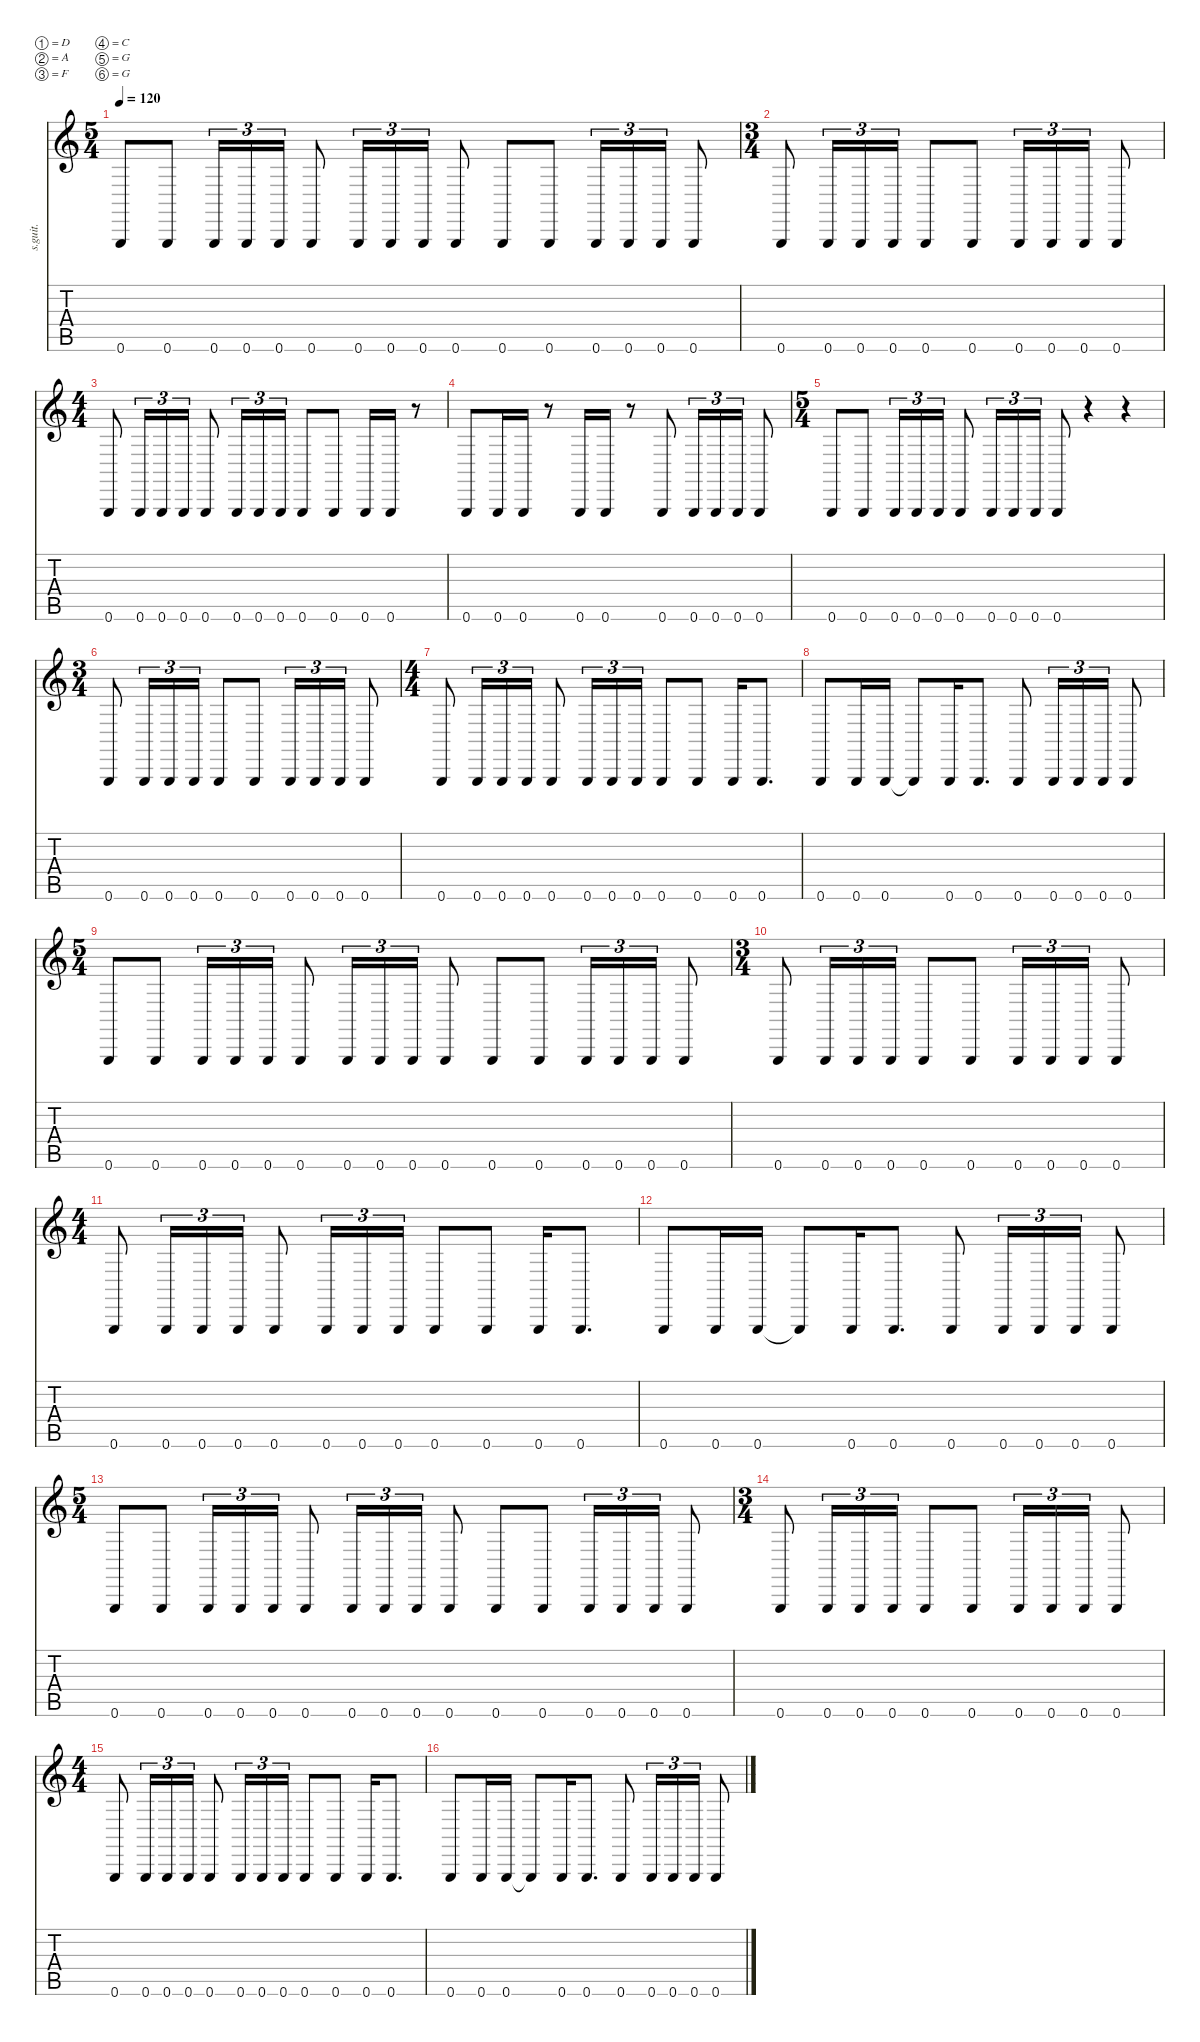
\defaultSystemsLayout 4
\hideDynamics
\bracketExtendMode nobrackets
\track ("Bass" "s.guit.") {instrument electricbasspick}
\staff {score tabs}
\tuning (D3 A2 F2 C2 G1 G0)
\ts (5 4)
\beaming (8 2 2 2 2)
\tempo 120
\clef g2
\ks c
0.6.8{lyrics (0 "") lyrics (1 "") lyrics (2 "") lyrics (3 "") lyrics (4 "") dy f} 0.6.8{lyrics (0 "") lyrics (1 "") lyrics (2 "") lyrics (3 "") lyrics (4 "")} 0.6.16{tu (3 2) lyrics (0 "") lyrics (1 "") lyrics (2 "") lyrics (3 "") lyrics (4 "")} 0.6.16{tu (3 2) lyrics (0 "") lyrics (1 "") lyrics (2 "") lyrics (3 "") lyrics (4 "")} 0.6.16{tu (3 2) lyrics (0 "") lyrics (1 "") lyrics (2 "") lyrics (3 "") lyrics (4 "")} 0.6.8{lyrics (0 "") lyrics (1 "") lyrics (2 "") lyrics (3 "") lyrics (4 "")} 0.6.16{tu (3 2) lyrics (0 "") lyrics (1 "") lyrics (2 "") lyrics (3 "") lyrics (4 "")} 0.6.16{tu (3 2) lyrics (0 "") lyrics (1 "") lyrics (2 "") lyrics (3 "") lyrics (4 "")} 0.6.16{tu (3 2) lyrics (0 "") lyrics (1 "") lyrics (2 "") lyrics (3 "") lyrics (4 "")} 0.6.8{lyrics (0 "") lyrics (1 "") lyrics (2 "") lyrics (3 "") lyrics (4 "")} 0.6.8{lyrics (0 "") lyrics (1 "") lyrics (2 "") lyrics (3 "") lyrics (4 "")} 0.6.8{lyrics (0 "") lyrics (1 "") lyrics (2 "") lyrics (3 "") lyrics (4 "")} 0.6.16{tu (3 2) lyrics (0 "") lyrics (1 "") lyrics (2 "") lyrics (3 "") lyrics (4 "")} 0.6.16{tu (3 2) lyrics (0 "") lyrics (1 "") lyrics (2 "") lyrics (3 "") lyrics (4 "")} 0.6.16{tu (3 2) lyrics (0 "") lyrics (1 "") lyrics (2 "") lyrics (3 "") lyrics (4 "")} 0.6.8{lyrics (0 "") lyrics (1 "") lyrics (2 "") lyrics (3 "") lyrics (4 "")} |
\ts (3 4)
\beaming (8 2 2 2 2)
0.6.8{lyrics (0 "") lyrics (1 "") lyrics (2 "") lyrics (3 "") lyrics (4 "")} 0.6.16{tu (3 2) lyrics (0 "") lyrics (1 "") lyrics (2 "") lyrics (3 "") lyrics (4 "")} 0.6.16{tu (3 2) lyrics (0 "") lyrics (1 "") lyrics (2 "") lyrics (3 "") lyrics (4 "")} 0.6.16{tu (3 2) lyrics (0 "") lyrics (1 "") lyrics (2 "") lyrics (3 "") lyrics (4 "")} 0.6.8{lyrics (0 "") lyrics (1 "") lyrics (2 "") lyrics (3 "") lyrics (4 "")} 0.6.8{lyrics (0 "") lyrics (1 "") lyrics (2 "") lyrics (3 "") lyrics (4 "")} 0.6.16{tu (3 2) lyrics (0 "") lyrics (1 "") lyrics (2 "") lyrics (3 "") lyrics (4 "")} 0.6.16{tu (3 2) lyrics (0 "") lyrics (1 "") lyrics (2 "") lyrics (3 "") lyrics (4 "")} 0.6.16{tu (3 2) lyrics (0 "") lyrics (1 "") lyrics (2 "") lyrics (3 "") lyrics (4 "")} 0.6.8{lyrics (0 "") lyrics (1 "") lyrics (2 "") lyrics (3 "") lyrics (4 "")} |
\ts (4 4)
\beaming (8 2 2 2 2)
0.6.8{lyrics (0 "") lyrics (1 "") lyrics (2 "") lyrics (3 "") lyrics (4 "")} 0.6.16{tu (3 2) lyrics (0 "") lyrics (1 "") lyrics (2 "") lyrics (3 "") lyrics (4 "")} 0.6.16{tu (3 2) lyrics (0 "") lyrics (1 "") lyrics (2 "") lyrics (3 "") lyrics (4 "")} 0.6.16{tu (3 2) lyrics (0 "") lyrics (1 "") lyrics (2 "") lyrics (3 "") lyrics (4 "")} 0.6.8{lyrics (0 "") lyrics (1 "") lyrics (2 "") lyrics (3 "") lyrics (4 "")} 0.6.16{tu (3 2) lyrics (0 "") lyrics (1 "") lyrics (2 "") lyrics (3 "") lyrics (4 "")} 0.6.16{tu (3 2) lyrics (0 "") lyrics (1 "") lyrics (2 "") lyrics (3 "") lyrics (4 "")} 0.6.16{tu (3 2) lyrics (0 "") lyrics (1 "") lyrics (2 "") lyrics (3 "") lyrics (4 "")} 0.6.8{lyrics (0 "") lyrics (1 "") lyrics (2 "") lyrics (3 "") lyrics (4 "")} 0.6.8{lyrics (0 "") lyrics (1 "") lyrics (2 "") lyrics (3 "") lyrics (4 "")} 0.6.16{lyrics (0 "") lyrics (1 "") lyrics (2 "") lyrics (3 "") lyrics (4 "")} 0.6.16{lyrics (0 "") lyrics (1 "") lyrics (2 "") lyrics (3 "") lyrics (4 "")} r.8 |
0.6.8{lyrics (0 "") lyrics (1 "") lyrics (2 "") lyrics (3 "") lyrics (4 "")} 0.6.16{lyrics (0 "") lyrics (1 "") lyrics (2 "") lyrics (3 "") lyrics (4 "")} 0.6.16{lyrics (0 "") lyrics (1 "") lyrics (2 "") lyrics (3 "") lyrics (4 "")} r.8 0.6.16{lyrics (0 "") lyrics (1 "") lyrics (2 "") lyrics (3 "") lyrics (4 "")} 0.6.16{lyrics (0 "") lyrics (1 "") lyrics (2 "") lyrics (3 "") lyrics (4 "")} r.8 0.6.8{lyrics (0 "") lyrics (1 "") lyrics (2 "") lyrics (3 "") lyrics (4 "")} 0.6.16{tu (3 2) lyrics (0 "") lyrics (1 "") lyrics (2 "") lyrics (3 "") lyrics (4 "")} 0.6.16{tu (3 2) lyrics (0 "") lyrics (1 "") lyrics (2 "") lyrics (3 "") lyrics (4 "")} 0.6.16{tu (3 2) lyrics (0 "") lyrics (1 "") lyrics (2 "") lyrics (3 "") lyrics (4 "")} 0.6.8{lyrics (0 "") lyrics (1 "") lyrics (2 "") lyrics (3 "") lyrics (4 "")} |
\ts (5 4)
\beaming (8 2 2 2 2)
0.6.8{lyrics (0 "") lyrics (1 "") lyrics (2 "") lyrics (3 "") lyrics (4 "")} 0.6.8{lyrics (0 "") lyrics (1 "") lyrics (2 "") lyrics (3 "") lyrics (4 "")} 0.6.16{tu (3 2) lyrics (0 "") lyrics (1 "") lyrics (2 "") lyrics (3 "") lyrics (4 "")} 0.6.16{tu (3 2) lyrics (0 "") lyrics (1 "") lyrics (2 "") lyrics (3 "") lyrics (4 "")} 0.6.16{tu (3 2) lyrics (0 "") lyrics (1 "") lyrics (2 "") lyrics (3 "") lyrics (4 "")} 0.6.8{lyrics (0 "") lyrics (1 "") lyrics (2 "") lyrics (3 "") lyrics (4 "")} 0.6.16{tu (3 2) lyrics (0 "") lyrics (1 "") lyrics (2 "") lyrics (3 "") lyrics (4 "")} 0.6.16{tu (3 2) lyrics (0 "") lyrics (1 "") lyrics (2 "") lyrics (3 "") lyrics (4 "")} 0.6.16{tu (3 2) lyrics (0 "") lyrics (1 "") lyrics (2 "") lyrics (3 "") lyrics (4 "")} 0.6.8{lyrics (0 "") lyrics (1 "") lyrics (2 "") lyrics (3 "") lyrics (4 "")} r.4 r.4 |
\ts (3 4)
\beaming (8 2 2 2 2)
0.6.8{lyrics (0 "") lyrics (1 "") lyrics (2 "") lyrics (3 "") lyrics (4 "")} 0.6.16{tu (3 2) lyrics (0 "") lyrics (1 "") lyrics (2 "") lyrics (3 "") lyrics (4 "")} 0.6.16{tu (3 2) lyrics (0 "") lyrics (1 "") lyrics (2 "") lyrics (3 "") lyrics (4 "")} 0.6.16{tu (3 2) lyrics (0 "") lyrics (1 "") lyrics (2 "") lyrics (3 "") lyrics (4 "")} 0.6.8{lyrics (0 "") lyrics (1 "") lyrics (2 "") lyrics (3 "") lyrics (4 "")} 0.6.8{lyrics (0 "") lyrics (1 "") lyrics (2 "") lyrics (3 "") lyrics (4 "")} 0.6.16{tu (3 2) lyrics (0 "") lyrics (1 "") lyrics (2 "") lyrics (3 "") lyrics (4 "")} 0.6.16{tu (3 2) lyrics (0 "") lyrics (1 "") lyrics (2 "") lyrics (3 "") lyrics (4 "")} 0.6.16{tu (3 2) lyrics (0 "") lyrics (1 "") lyrics (2 "") lyrics (3 "") lyrics (4 "")} 0.6.8{lyrics (0 "") lyrics (1 "") lyrics (2 "") lyrics (3 "") lyrics (4 "")} |
\ts (4 4)
\beaming (8 2 2 2 2)
0.6.8{lyrics (0 "") lyrics (1 "") lyrics (2 "") lyrics (3 "") lyrics (4 "")} 0.6.16{tu (3 2) lyrics (0 "") lyrics (1 "") lyrics (2 "") lyrics (3 "") lyrics (4 "")} 0.6.16{tu (3 2) lyrics (0 "") lyrics (1 "") lyrics (2 "") lyrics (3 "") lyrics (4 "")} 0.6.16{tu (3 2) lyrics (0 "") lyrics (1 "") lyrics (2 "") lyrics (3 "") lyrics (4 "")} 0.6.8{lyrics (0 "") lyrics (1 "") lyrics (2 "") lyrics (3 "") lyrics (4 "")} 0.6.16{tu (3 2) lyrics (0 "") lyrics (1 "") lyrics (2 "") lyrics (3 "") lyrics (4 "")} 0.6.16{tu (3 2) lyrics (0 "") lyrics (1 "") lyrics (2 "") lyrics (3 "") lyrics (4 "")} 0.6.16{tu (3 2) lyrics (0 "") lyrics (1 "") lyrics (2 "") lyrics (3 "") lyrics (4 "")} 0.6.8{lyrics (0 "") lyrics (1 "") lyrics (2 "") lyrics (3 "") lyrics (4 "")} 0.6.8{lyrics (0 "") lyrics (1 "") lyrics (2 "") lyrics (3 "") lyrics (4 "")} 0.6.16{lyrics (0 "") lyrics (1 "") lyrics (2 "") lyrics (3 "") lyrics (4 "")} 0.6.8{d lyrics (0 "") lyrics (1 "") lyrics (2 "") lyrics (3 "") lyrics (4 "")} |
0.6.8{lyrics (0 "") lyrics (1 "") lyrics (2 "") lyrics (3 "") lyrics (4 "")} 0.6.16{lyrics (0 "") lyrics (1 "") lyrics (2 "") lyrics (3 "") lyrics (4 "")} 0.6.16{lyrics (0 "") lyrics (1 "") lyrics (2 "") lyrics (3 "") lyrics (4 "")} 0.6{t}.8{lyrics (0 "") lyrics (1 "") lyrics (2 "") lyrics (3 "") lyrics (4 "")} 0.6.16{lyrics (0 "") lyrics (1 "") lyrics (2 "") lyrics (3 "") lyrics (4 "")} 0.6.8{d lyrics (0 "") lyrics (1 "") lyrics (2 "") lyrics (3 "") lyrics (4 "")} 0.6.8{lyrics (0 "") lyrics (1 "") lyrics (2 "") lyrics (3 "") lyrics (4 "")} 0.6.16{tu (3 2) lyrics (0 "") lyrics (1 "") lyrics (2 "") lyrics (3 "") lyrics (4 "")} 0.6.16{tu (3 2) lyrics (0 "") lyrics (1 "") lyrics (2 "") lyrics (3 "") lyrics (4 "")} 0.6.16{tu (3 2) lyrics (0 "") lyrics (1 "") lyrics (2 "") lyrics (3 "") lyrics (4 "")} 0.6.8{lyrics (0 "") lyrics (1 "") lyrics (2 "") lyrics (3 "") lyrics (4 "")} |
\ts (5 4)
\beaming (8 2 2 2 2)
0.6.8{lyrics (0 "") lyrics (1 "") lyrics (2 "") lyrics (3 "") lyrics (4 "")} 0.6.8{lyrics (0 "") lyrics (1 "") lyrics (2 "") lyrics (3 "") lyrics (4 "")} 0.6.16{tu (3 2) lyrics (0 "") lyrics (1 "") lyrics (2 "") lyrics (3 "") lyrics (4 "")} 0.6.16{tu (3 2) lyrics (0 "") lyrics (1 "") lyrics (2 "") lyrics (3 "") lyrics (4 "")} 0.6.16{tu (3 2) lyrics (0 "") lyrics (1 "") lyrics (2 "") lyrics (3 "") lyrics (4 "")} 0.6.8{lyrics (0 "") lyrics (1 "") lyrics (2 "") lyrics (3 "") lyrics (4 "")} 0.6.16{tu (3 2) lyrics (0 "") lyrics (1 "") lyrics (2 "") lyrics (3 "") lyrics (4 "")} 0.6.16{tu (3 2) lyrics (0 "") lyrics (1 "") lyrics (2 "") lyrics (3 "") lyrics (4 "")} 0.6.16{tu (3 2) lyrics (0 "") lyrics (1 "") lyrics (2 "") lyrics (3 "") lyrics (4 "")} 0.6.8{lyrics (0 "") lyrics (1 "") lyrics (2 "") lyrics (3 "") lyrics (4 "")} 0.6.8{lyrics (0 "") lyrics (1 "") lyrics (2 "") lyrics (3 "") lyrics (4 "")} 0.6.8{lyrics (0 "") lyrics (1 "") lyrics (2 "") lyrics (3 "") lyrics (4 "")} 0.6.16{tu (3 2) lyrics (0 "") lyrics (1 "") lyrics (2 "") lyrics (3 "") lyrics (4 "")} 0.6.16{tu (3 2) lyrics (0 "") lyrics (1 "") lyrics (2 "") lyrics (3 "") lyrics (4 "")} 0.6.16{tu (3 2) lyrics (0 "") lyrics (1 "") lyrics (2 "") lyrics (3 "") lyrics (4 "")} 0.6.8{lyrics (0 "") lyrics (1 "") lyrics (2 "") lyrics (3 "") lyrics (4 "")} |
\ts (3 4)
\beaming (8 2 2 2 2)
0.6.8{lyrics (0 "") lyrics (1 "") lyrics (2 "") lyrics (3 "") lyrics (4 "")} 0.6.16{tu (3 2) lyrics (0 "") lyrics (1 "") lyrics (2 "") lyrics (3 "") lyrics (4 "")} 0.6.16{tu (3 2) lyrics (0 "") lyrics (1 "") lyrics (2 "") lyrics (3 "") lyrics (4 "")} 0.6.16{tu (3 2) lyrics (0 "") lyrics (1 "") lyrics (2 "") lyrics (3 "") lyrics (4 "")} 0.6.8{lyrics (0 "") lyrics (1 "") lyrics (2 "") lyrics (3 "") lyrics (4 "")} 0.6.8{lyrics (0 "") lyrics (1 "") lyrics (2 "") lyrics (3 "") lyrics (4 "")} 0.6.16{tu (3 2) lyrics (0 "") lyrics (1 "") lyrics (2 "") lyrics (3 "") lyrics (4 "")} 0.6.16{tu (3 2) lyrics (0 "") lyrics (1 "") lyrics (2 "") lyrics (3 "") lyrics (4 "")} 0.6.16{tu (3 2) lyrics (0 "") lyrics (1 "") lyrics (2 "") lyrics (3 "") lyrics (4 "")} 0.6.8{lyrics (0 "") lyrics (1 "") lyrics (2 "") lyrics (3 "") lyrics (4 "")} |
\ts (4 4)
\beaming (8 2 2 2 2)
0.6.8{lyrics (0 "") lyrics (1 "") lyrics (2 "") lyrics (3 "") lyrics (4 "")} 0.6.16{tu (3 2) lyrics (0 "") lyrics (1 "") lyrics (2 "") lyrics (3 "") lyrics (4 "")} 0.6.16{tu (3 2) lyrics (0 "") lyrics (1 "") lyrics (2 "") lyrics (3 "") lyrics (4 "")} 0.6.16{tu (3 2) lyrics (0 "") lyrics (1 "") lyrics (2 "") lyrics (3 "") lyrics (4 "")} 0.6.8{lyrics (0 "") lyrics (1 "") lyrics (2 "") lyrics (3 "") lyrics (4 "")} 0.6.16{tu (3 2) lyrics (0 "") lyrics (1 "") lyrics (2 "") lyrics (3 "") lyrics (4 "")} 0.6.16{tu (3 2) lyrics (0 "") lyrics (1 "") lyrics (2 "") lyrics (3 "") lyrics (4 "")} 0.6.16{tu (3 2) lyrics (0 "") lyrics (1 "") lyrics (2 "") lyrics (3 "") lyrics (4 "")} 0.6.8{lyrics (0 "") lyrics (1 "") lyrics (2 "") lyrics (3 "") lyrics (4 "")} 0.6.8{lyrics (0 "") lyrics (1 "") lyrics (2 "") lyrics (3 "") lyrics (4 "")} 0.6.16{lyrics (0 "") lyrics (1 "") lyrics (2 "") lyrics (3 "") lyrics (4 "")} 0.6.8{d lyrics (0 "") lyrics (1 "") lyrics (2 "") lyrics (3 "") lyrics (4 "")} |
0.6.8{lyrics (0 "") lyrics (1 "") lyrics (2 "") lyrics (3 "") lyrics (4 "")} 0.6.16{lyrics (0 "") lyrics (1 "") lyrics (2 "") lyrics (3 "") lyrics (4 "")} 0.6.16{lyrics (0 "") lyrics (1 "") lyrics (2 "") lyrics (3 "") lyrics (4 "")} 0.6{t}.8{lyrics (0 "") lyrics (1 "") lyrics (2 "") lyrics (3 "") lyrics (4 "")} 0.6.16{lyrics (0 "") lyrics (1 "") lyrics (2 "") lyrics (3 "") lyrics (4 "")} 0.6.8{d lyrics (0 "") lyrics (1 "") lyrics (2 "") lyrics (3 "") lyrics (4 "")} 0.6.8{lyrics (0 "") lyrics (1 "") lyrics (2 "") lyrics (3 "") lyrics (4 "")} 0.6.16{tu (3 2) lyrics (0 "") lyrics (1 "") lyrics (2 "") lyrics (3 "") lyrics (4 "")} 0.6.16{tu (3 2) lyrics (0 "") lyrics (1 "") lyrics (2 "") lyrics (3 "") lyrics (4 "")} 0.6.16{tu (3 2) lyrics (0 "") lyrics (1 "") lyrics (2 "") lyrics (3 "") lyrics (4 "")} 0.6.8{lyrics (0 "") lyrics (1 "") lyrics (2 "") lyrics (3 "") lyrics (4 "")} |
\ts (5 4)
\beaming (8 2 2 2 2)
0.6.8{lyrics (0 "") lyrics (1 "") lyrics (2 "") lyrics (3 "") lyrics (4 "")} 0.6.8{lyrics (0 "") lyrics (1 "") lyrics (2 "") lyrics (3 "") lyrics (4 "")} 0.6.16{tu (3 2) lyrics (0 "") lyrics (1 "") lyrics (2 "") lyrics (3 "") lyrics (4 "")} 0.6.16{tu (3 2) lyrics (0 "") lyrics (1 "") lyrics (2 "") lyrics (3 "") lyrics (4 "")} 0.6.16{tu (3 2) lyrics (0 "") lyrics (1 "") lyrics (2 "") lyrics (3 "") lyrics (4 "")} 0.6.8{lyrics (0 "") lyrics (1 "") lyrics (2 "") lyrics (3 "") lyrics (4 "")} 0.6.16{tu (3 2) lyrics (0 "") lyrics (1 "") lyrics (2 "") lyrics (3 "") lyrics (4 "")} 0.6.16{tu (3 2) lyrics (0 "") lyrics (1 "") lyrics (2 "") lyrics (3 "") lyrics (4 "")} 0.6.16{tu (3 2) lyrics (0 "") lyrics (1 "") lyrics (2 "") lyrics (3 "") lyrics (4 "")} 0.6.8{lyrics (0 "") lyrics (1 "") lyrics (2 "") lyrics (3 "") lyrics (4 "")} 0.6.8{lyrics (0 "") lyrics (1 "") lyrics (2 "") lyrics (3 "") lyrics (4 "")} 0.6.8{lyrics (0 "") lyrics (1 "") lyrics (2 "") lyrics (3 "") lyrics (4 "")} 0.6.16{tu (3 2) lyrics (0 "") lyrics (1 "") lyrics (2 "") lyrics (3 "") lyrics (4 "")} 0.6.16{tu (3 2) lyrics (0 "") lyrics (1 "") lyrics (2 "") lyrics (3 "") lyrics (4 "")} 0.6.16{tu (3 2) lyrics (0 "") lyrics (1 "") lyrics (2 "") lyrics (3 "") lyrics (4 "")} 0.6.8{lyrics (0 "") lyrics (1 "") lyrics (2 "") lyrics (3 "") lyrics (4 "")} |
\ts (3 4)
\beaming (8 2 2 2 2)
0.6.8{lyrics (0 "") lyrics (1 "") lyrics (2 "") lyrics (3 "") lyrics (4 "")} 0.6.16{tu (3 2) lyrics (0 "") lyrics (1 "") lyrics (2 "") lyrics (3 "") lyrics (4 "")} 0.6.16{tu (3 2) lyrics (0 "") lyrics (1 "") lyrics (2 "") lyrics (3 "") lyrics (4 "")} 0.6.16{tu (3 2) lyrics (0 "") lyrics (1 "") lyrics (2 "") lyrics (3 "") lyrics (4 "")} 0.6.8{lyrics (0 "") lyrics (1 "") lyrics (2 "") lyrics (3 "") lyrics (4 "")} 0.6.8{lyrics (0 "") lyrics (1 "") lyrics (2 "") lyrics (3 "") lyrics (4 "")} 0.6.16{tu (3 2) lyrics (0 "") lyrics (1 "") lyrics (2 "") lyrics (3 "") lyrics (4 "")} 0.6.16{tu (3 2) lyrics (0 "") lyrics (1 "") lyrics (2 "") lyrics (3 "") lyrics (4 "")} 0.6.16{tu (3 2) lyrics (0 "") lyrics (1 "") lyrics (2 "") lyrics (3 "") lyrics (4 "")} 0.6.8{lyrics (0 "") lyrics (1 "") lyrics (2 "") lyrics (3 "") lyrics (4 "")} |
\ts (4 4)
\beaming (8 2 2 2 2)
0.6.8{lyrics (0 "") lyrics (1 "") lyrics (2 "") lyrics (3 "") lyrics (4 "")} 0.6.16{tu (3 2) lyrics (0 "") lyrics (1 "") lyrics (2 "") lyrics (3 "") lyrics (4 "")} 0.6.16{tu (3 2) lyrics (0 "") lyrics (1 "") lyrics (2 "") lyrics (3 "") lyrics (4 "")} 0.6.16{tu (3 2) lyrics (0 "") lyrics (1 "") lyrics (2 "") lyrics (3 "") lyrics (4 "")} 0.6.8{lyrics (0 "") lyrics (1 "") lyrics (2 "") lyrics (3 "") lyrics (4 "")} 0.6.16{tu (3 2) lyrics (0 "") lyrics (1 "") lyrics (2 "") lyrics (3 "") lyrics (4 "")} 0.6.16{tu (3 2) lyrics (0 "") lyrics (1 "") lyrics (2 "") lyrics (3 "") lyrics (4 "")} 0.6.16{tu (3 2) lyrics (0 "") lyrics (1 "") lyrics (2 "") lyrics (3 "") lyrics (4 "")} 0.6.8{lyrics (0 "") lyrics (1 "") lyrics (2 "") lyrics (3 "") lyrics (4 "")} 0.6.8{lyrics (0 "") lyrics (1 "") lyrics (2 "") lyrics (3 "") lyrics (4 "")} 0.6.16{lyrics (0 "") lyrics (1 "") lyrics (2 "") lyrics (3 "") lyrics (4 "")} 0.6.8{d lyrics (0 "") lyrics (1 "") lyrics (2 "") lyrics (3 "") lyrics (4 "")} |
0.6.8{lyrics (0 "") lyrics (1 "") lyrics (2 "") lyrics (3 "") lyrics (4 "")} 0.6.16{lyrics (0 "") lyrics (1 "") lyrics (2 "") lyrics (3 "") lyrics (4 "")} 0.6.16{lyrics (0 "") lyrics (1 "") lyrics (2 "") lyrics (3 "") lyrics (4 "")} 0.6{t}.8{lyrics (0 "") lyrics (1 "") lyrics (2 "") lyrics (3 "") lyrics (4 "")} 0.6.16{lyrics (0 "") lyrics (1 "") lyrics (2 "") lyrics (3 "") lyrics (4 "")} 0.6.8{d lyrics (0 "") lyrics (1 "") lyrics (2 "") lyrics (3 "") lyrics (4 "")} 0.6.8{lyrics (0 "") lyrics (1 "") lyrics (2 "") lyrics (3 "") lyrics (4 "")} 0.6.16{tu (3 2) lyrics (0 "") lyrics (1 "") lyrics (2 "") lyrics (3 "") lyrics (4 "")} 0.6.16{tu (3 2) lyrics (0 "") lyrics (1 "") lyrics (2 "") lyrics (3 "") lyrics (4 "")} 0.6.16{tu (3 2) lyrics (0 "") lyrics (1 "") lyrics (2 "") lyrics (3 "") lyrics (4 "")} 0.6.8{lyrics (0 "") lyrics (1 "") lyrics (2 "") lyrics (3 "") lyrics (4 "")}
